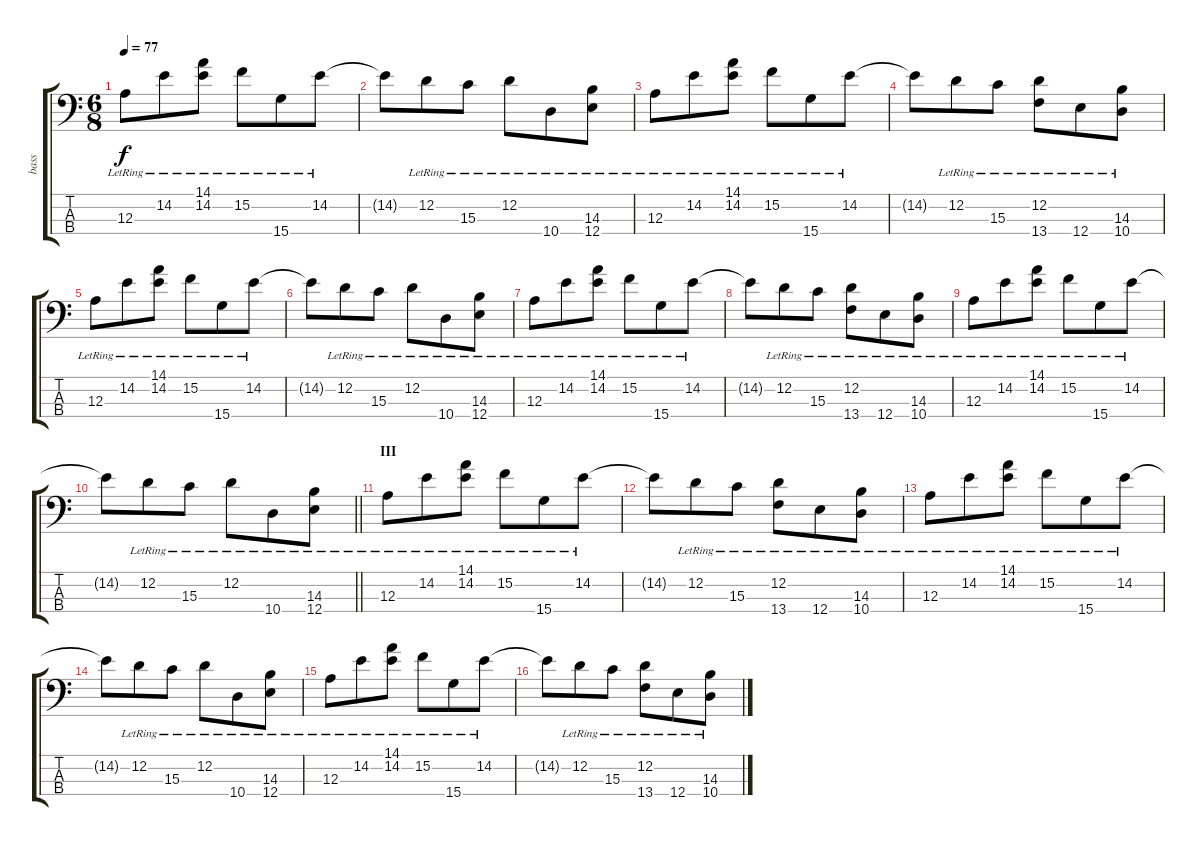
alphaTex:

\track ("bass" "bass") {instrument electricbasspick}
\staff {score tabs}
\tuning (G2 D2 A1 E1) {hide}
\ts (6 8)
\tempo 77
\clef f4
\ks c
12.3{lr}.8{dy f} 14.2{lr}.8 (14.1{lr} 14.2{lr}).8 15.2{lr}.8 15.4{lr}.8 14.2{lr}.8 |
14.2{t}.8 12.2{lr}.8 15.3{lr}.8 12.2{lr}.8 10.4{lr}.8 (14.3{lr} 12.4{lr}).8 |
12.3{lr}.8 14.2{lr}.8 (14.1{lr} 14.2{lr}).8 15.2{lr}.8 15.4{lr}.8 14.2{lr}.8 |
14.2{t}.8 12.2{lr}.8 15.3{lr}.8 (12.2{lr} 13.4{lr}).8 12.4{lr}.8 (14.3{lr} 10.4{lr}).8 |
12.3{lr}.8 14.2{lr}.8 (14.1{lr} 14.2{lr}).8 15.2{lr}.8 15.4{lr}.8 14.2{lr}.8 |
14.2{t}.8 12.2{lr}.8 15.3{lr}.8 12.2{lr}.8 10.4{lr}.8 (14.3{lr} 12.4{lr}).8 |
12.3{lr}.8 14.2{lr}.8 (14.1{lr} 14.2{lr}).8 15.2{lr}.8 15.4{lr}.8 14.2{lr}.8 |
14.2{t}.8 12.2{lr}.8 15.3{lr}.8 (12.2{lr} 13.4{lr}).8 12.4{lr}.8 (14.3{lr} 10.4{lr}).8 |
12.3{lr}.8 14.2{lr}.8 (14.1{lr} 14.2{lr}).8 15.2{lr}.8 15.4{lr}.8 14.2{lr}.8 |
\barLineRight lightlight
14.2{t}.8 12.2{lr}.8 15.3{lr}.8 12.2{lr}.8 10.4{lr}.8 (14.3{lr} 12.4{lr}).8 |
\section ("" "III")
12.3{lr}.8 14.2{lr}.8 (14.1{lr} 14.2{lr}).8 15.2{lr}.8 15.4{lr}.8 14.2{lr}.8 |
14.2{t}.8 12.2{lr}.8 15.3{lr}.8 (12.2{lr} 13.4{lr}).8 12.4{lr}.8 (14.3{lr} 10.4{lr}).8 |
12.3{lr}.8 14.2{lr}.8 (14.1{lr} 14.2{lr}).8 15.2{lr}.8 15.4{lr}.8 14.2{lr}.8 |
14.2{t}.8 12.2{lr}.8 15.3{lr}.8 12.2{lr}.8 10.4{lr}.8 (14.3{lr} 12.4{lr}).8 |
12.3{lr}.8 14.2{lr}.8 (14.1{lr} 14.2{lr}).8 15.2{lr}.8 15.4{lr}.8 14.2{lr}.8 |
14.2{t}.8 12.2{lr}.8 15.3{lr}.8 (12.2{lr} 13.4{lr}).8 12.4{lr}.8 (14.3{lr} 10.4{lr}).8
